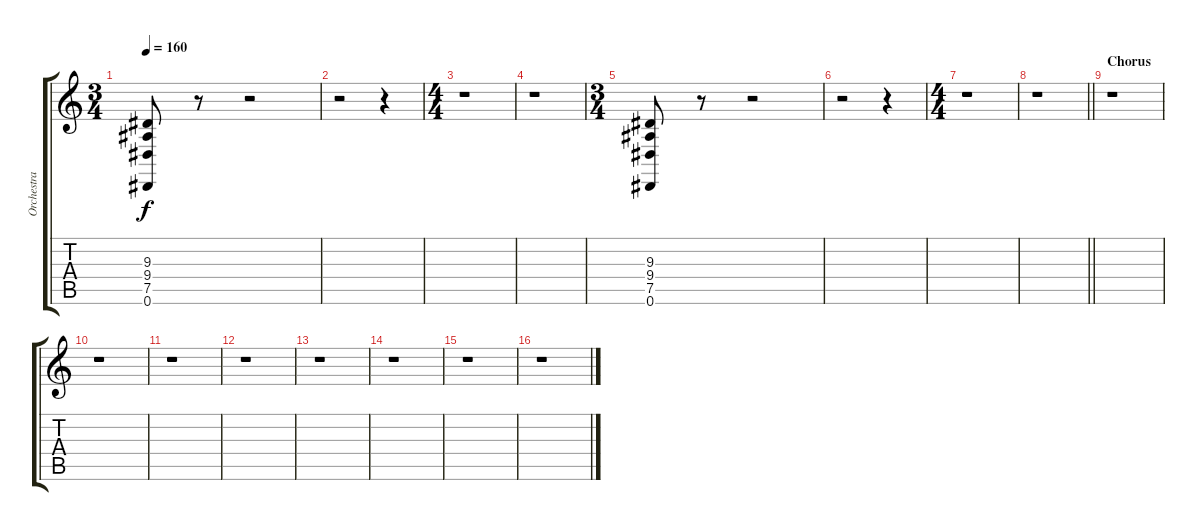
\track ("Orchestra Hit" "Orchestra ") {instrument orchestrahit}
\staff {score tabs}
\tuning (Eb4 Bb3 Gb3 Db3 Ab2 Eb2) {hide}
\ts (3 4)
\tempo 160
\clef g2
\ks c
(9.3 9.4 7.5 0.6).8{dy f} r.8 r.2 |
r.2 r.4 |
\ts (4 4)
r.1 |
r.1 |
\ts (3 4)
(9.3 9.4 7.5 0.6).8 r.8 r.2 |
r.2 r.4 |
\ts (4 4)
r.1 |
\barLineRight lightlight
r.1 |
\section ("" "Chorus")
r.1 |
r.1 |
r.1 |
r.1 |
r.1 |
r.1 |
r.1 |
r.1
